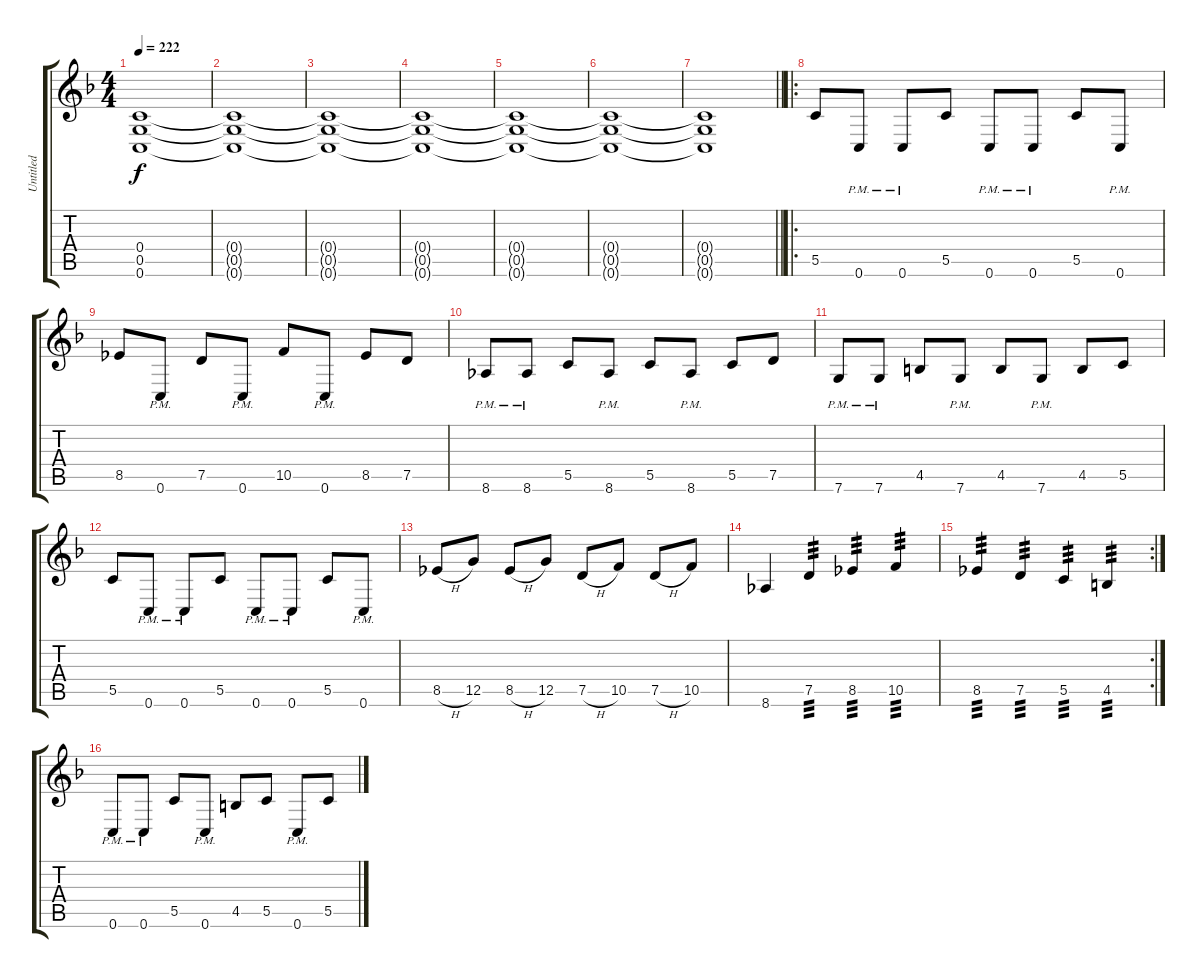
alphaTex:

\track ("Untitled" "Untitled") {instrument distortionguitar}
\staff {score tabs}
\tuning (D4 A3 F3 C3 G2 C2) {hide}
\ts (4 4)
\tempo 222
\clef g2
\ks f
(0.4 0.5 0.6).1{dy f} |
(0.4{t} 0.5{t} 0.6{t}).1 |
(0.4{t} 0.5{t} 0.6{t}).1 |
(0.4{t} 0.5{t} 0.6{t}).1 |
(0.4{t} 0.5{t} 0.6{t}).1 |
(0.4{t} 0.5{t} 0.6{t}).1 |
\barLineRight lightlight
(0.4{t} 0.5{t} 0.6{t}).1 |
\ro
5.5.8 0.6{pm}.8 0.6{pm}.8 5.5.8 0.6{pm}.8 0.6{pm}.8 5.5.8 0.6{pm}.8 |
8.5.8 0.6{pm}.8 7.5.8 0.6{pm}.8 10.5.8 0.6{pm}.8 8.5.8 7.5.8 |
8.6{pm}.8 8.6{pm}.8 5.5.8 8.6{pm}.8 5.5.8 8.6{pm}.8 5.5.8 7.5.8 |
7.6{pm}.8 7.6{pm}.8 4.5.8 7.6{pm}.8 4.5.8 7.6{pm}.8 4.5.8 5.5.8 |
5.5.8 0.6{pm}.8 0.6{pm}.8 5.5.8 0.6{pm}.8 0.6{pm}.8 5.5.8 0.6{pm}.8 |
8.5{h}.8 12.5.8 8.5{h}.8 12.5.8 7.5{h}.8 10.5.8 7.5{h}.8 10.5.8 |
8.6.4 7.5.4{tp 3} 8.5.4{tp 3} 10.5.4{tp 3} |
\rc 2
8.5.4{tp 3} 7.5.4{tp 3} 5.5.4{tp 3} 4.5.4{tp 3} |
0.6{pm}.8 0.6{pm}.8 5.5.8 0.6{pm}.8 4.5.8 5.5.8 0.6{pm}.8 5.5.8
